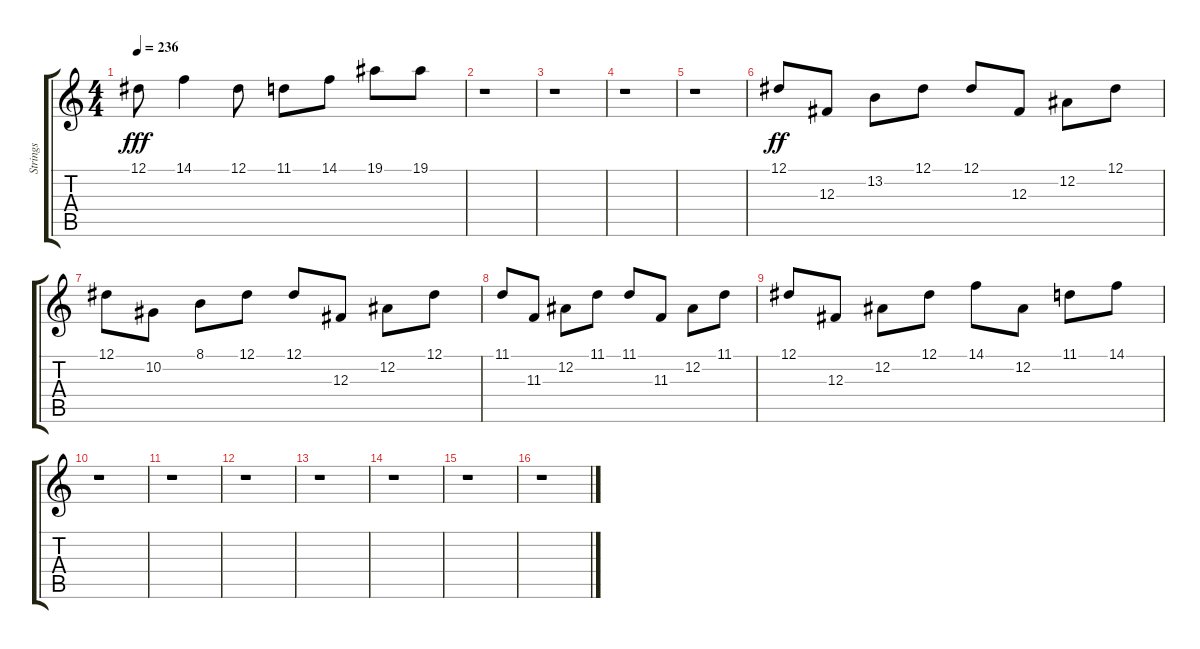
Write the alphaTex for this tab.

\track ("Strings" "Strings") {instrument synthstrings1}
\staff {score tabs}
\tuning (Eb4 Bb3 Gb3 Db3 Ab2 Eb2) {hide}
\ts (4 4)
\tempo 236
\clef g2
\ks c
12.1.8{dy fff volume 6 instrument glockenspiel} 14.1.4 12.1.8 11.1.8 14.1.8 19.1.8 19.1.8 |
r.1{volume 14 instrument synthstrings1} |
r.1 |
r.1 |
r.1 |
12.1.8{dy ff} 12.3.8 13.2.8 12.1.8 12.1.8 12.3.8 12.2.8 12.1.8 |
12.1.8 10.2.8 8.1.8 12.1.8 12.1.8 12.3.8 12.2.8 12.1.8 |
11.1.8 11.3.8 12.2.8 11.1.8 11.1.8 11.3.8 12.2.8 11.1.8 |
12.1.8 12.3.8 12.2.8 12.1.8 14.1.8 12.2.8 11.1.8 14.1.8 |
r.1 |
r.1 |
r.1 |
r.1 |
r.1 |
r.1 |
r.1
